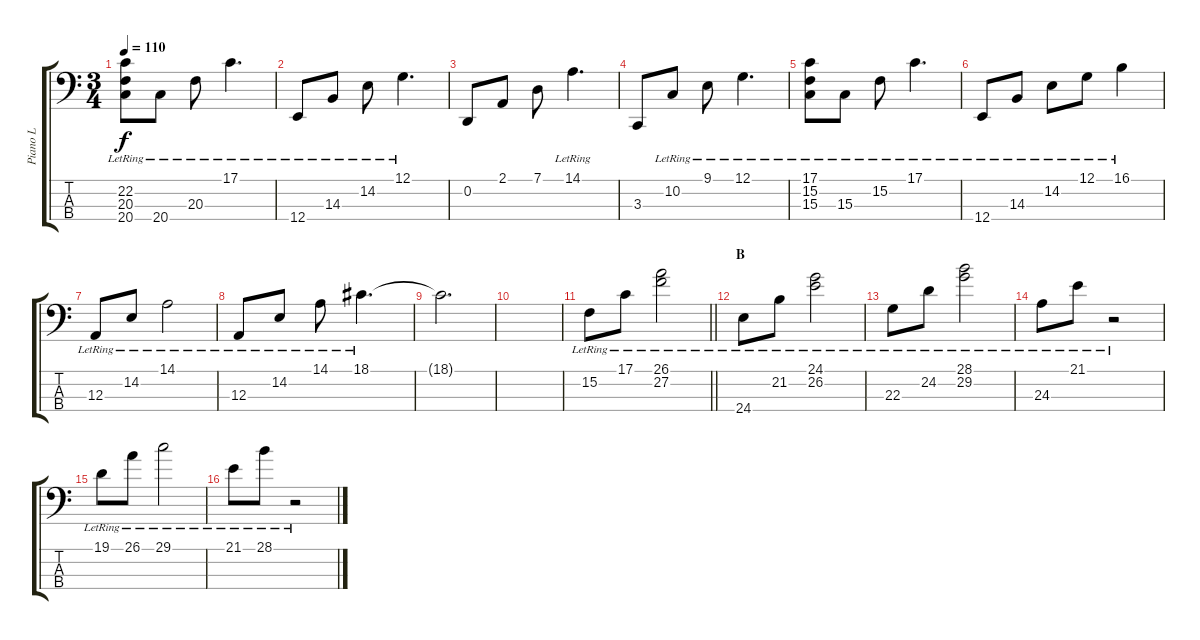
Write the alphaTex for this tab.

\track ("Piano L" "Piano L") {instrument acousticgrandpiano}
\staff {score tabs}
\tuning (G2 D2 A1 E1) {hide}
\ts (3 4)
\tempo 110
\clef f4
\ks c
(22.2{lr} 20.3{lr} 20.4{lr}).8{dy f} 20.4{lr}.8 20.3{lr}.8 17.1{lr}.4{d} |
12.4{lr}.8 14.3{lr}.8 14.2{lr}.8 12.1{lr}.4{d} |
0.2.8 2.1.8 7.1.8 14.1{lr}.4{d} |
3.3.8 10.2{lr}.8 9.1{lr}.8 12.1{lr}.4{d} |
(17.1{lr} 15.2{lr} 15.3{lr}).8 15.3{lr}.8 15.2{lr}.8 17.1{lr}.4{d} |
12.4{lr}.8 14.3{lr}.8 14.2{lr}.8 12.1{lr}.8 16.1{lr}.4 |
12.3{lr}.8 14.2{lr}.8 14.1{lr}.2 |
12.3{lr}.8 14.2{lr}.8 14.1{lr}.8 18.1{lr}.4{d} |
18.1{t}.2{d} |
|
\barLineRight lightlight
15.2{lr}.8 17.1{lr}.8 (26.1{lr} 27.2{lr}).2 |
\section ("" "B")
24.4{lr}.8 21.2{lr}.8 (24.1{lr} 26.2{lr}).2 |
22.3{lr}.8 24.2{lr}.8 (28.1{lr} 29.2{lr}).2 |
24.3{lr}.8 21.1{lr}.8 r.2 |
19.1{lr}.8 26.1{lr}.8 29.1{lr}.2 |
21.1{lr}.8 28.1{lr}.8 r.2
